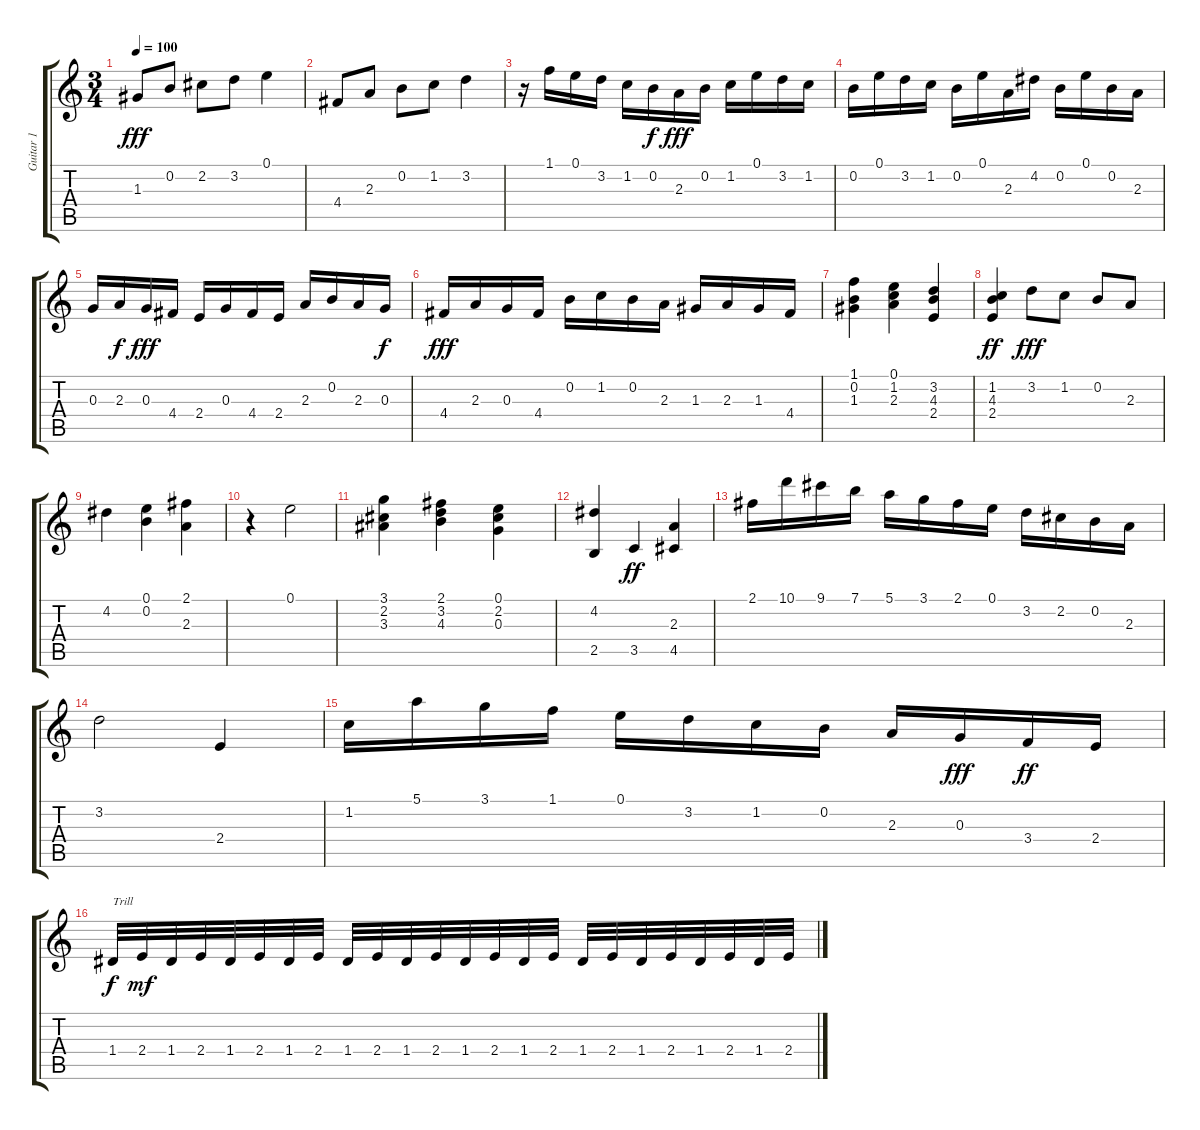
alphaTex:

\track ("Guitar 1" "Guitar 1") {instrument acousticguitarnylon}
\staff {score tabs}
\tuning (E4 B3 G3 D3 A2 E2) {hide}
\ts (3 4)
\tempo 100
\clef g2
\ks c
1.3.8{dy fff} 0.2.8 2.2.8 3.2.8 0.1.4 |
4.4.8 2.3.8 0.2.8 1.2.8 3.2.4 |
r.16 1.1.16 0.1.16 3.2.16 1.2.16 0.2.16{dy f} 2.3.16{dy fff} 0.2.16 1.2.16 0.1.16 3.2.16 1.2.16 |
0.2.16 0.1.16 3.2.16 1.2.16 0.2.16 0.1.16 2.3.16 4.2.16 0.2.16 0.1.16 0.2.16 2.3.16 |
0.3.16 2.3.16{dy f} 0.3.16{dy fff} 4.4.16 2.4.16 0.3.16 4.4.16 2.4.16 2.3.16 0.2.16 2.3.16 0.3.16{dy f} |
4.4.16{dy fff} 2.3.16 0.3.16 4.4.16 0.2.16 1.2.16 0.2.16 2.3.16 1.3.16 2.3.16 1.3.16 4.4.16 |
(1.1 0.2 1.3).4 (0.1 1.2 2.3).4 (3.2 4.3 2.4).4 |
(1.2 4.3 2.4).4{dy ff} 3.2.8{dy fff} 1.2.8 0.2.8 2.3.8 |
4.2.4 (0.1 0.2).4 (2.1 2.3).4 |
r.4 0.1.2 |
(3.1 2.2 3.3).4 (2.1 3.2 4.3).4 (0.1 2.2 0.3).4 |
(4.2 2.5).4 3.5.4{dy ff} (2.3 4.5).4 |
2.1.16 10.1.16 9.1.16 7.1.16 5.1.16 3.1.16 2.1.16 0.1.16 3.2.16 2.2.16 0.2.16 2.3.16 |
3.2.2 2.4.4 |
1.2.16 5.1.16 3.1.16 1.1.16 0.1.16 3.2.16 1.2.16 0.2.16 2.3.16 0.3.16{dy fff} 3.4.16{dy ff} 2.4.16 |
1.4.32{txt "Trill" dy f} 2.4.32{dy mf} 1.4.32 2.4.32 1.4.32 2.4.32 1.4.32 2.4.32 1.4.32 2.4.32 1.4.32 2.4.32 1.4.32 2.4.32 1.4.32 2.4.32 1.4.32 2.4.32 1.4.32 2.4.32 1.4.32 2.4.32 1.4.32 2.4.32
